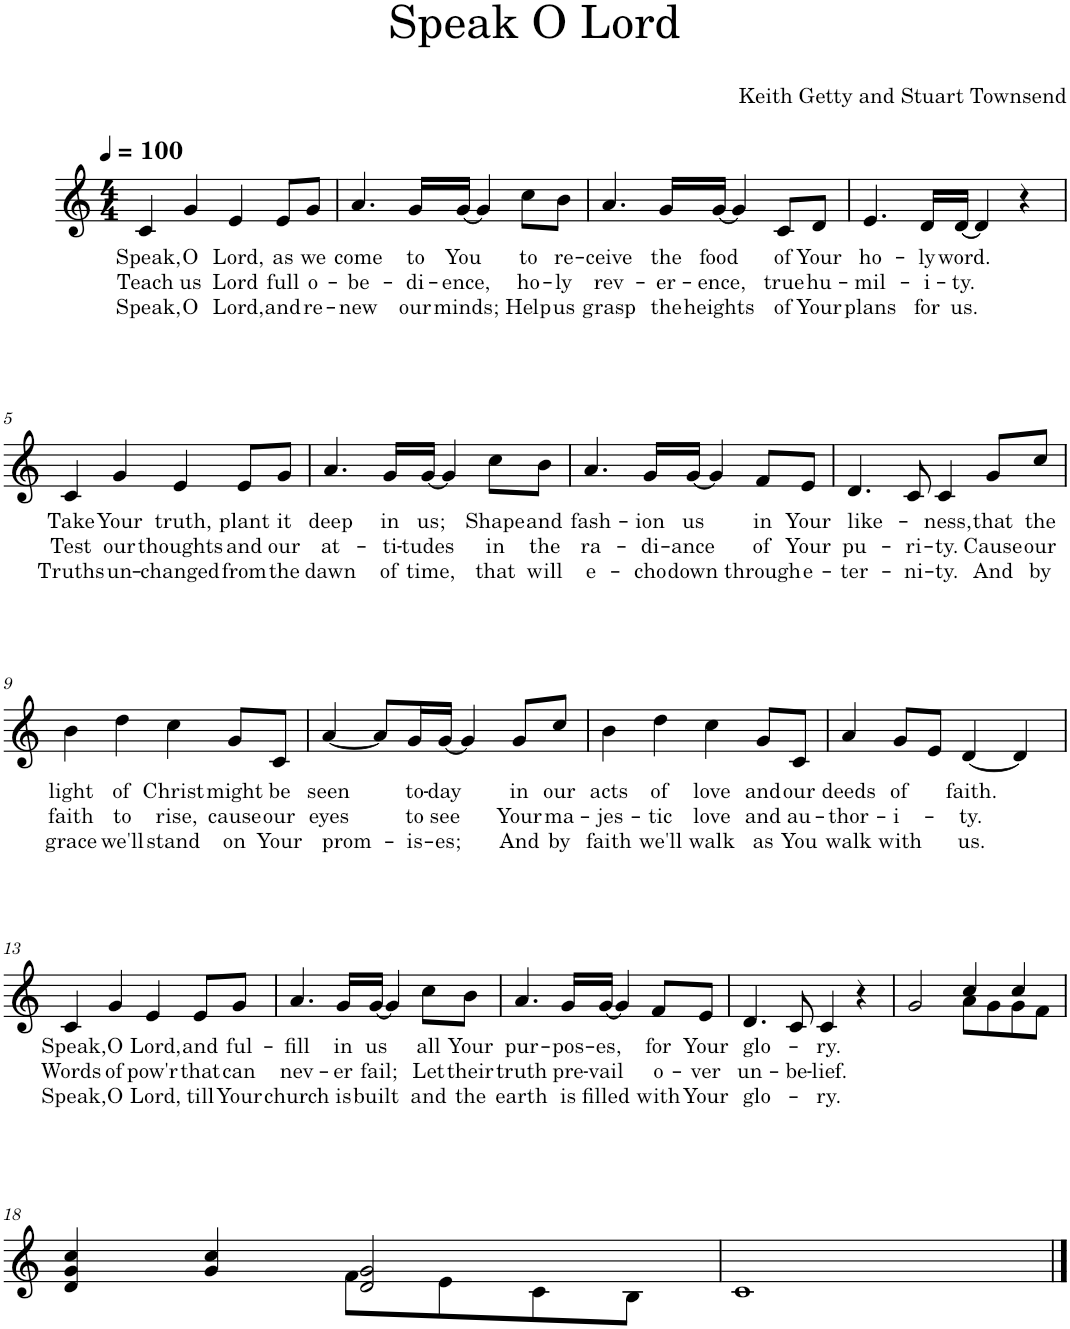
**kern	**text	**text	**text
*part1	*part1	*part1	*part1
*staff1	*staff1	*staff1	*staff1
*I"Piano	*	*	*
*I'Pno.	*	*	*
*clefG2	*	*	*
*k[]	*	*	*
*M4/4	*	*	*
*MM100	*	*	*
=1	=1	=1	=1
!	!LO:LY:b	!LO:LY:b	!LO:LY:b
4c/	Speak,	Teach	Speak,
!	!LO:LY:b	!LO:LY:b	!LO:LY:b
4g/	O	us	O
!	!LO:LY:b	!LO:LY:b	!LO:LY:b
4e/	Lord,	Lord	Lord,
!	!LO:LY:b	!LO:LY:b	!LO:LY:b
8e/L	as	full	and
!	!LO:LY:b	!LO:LY:b	!LO:LY:b
8g/J	we	o-	re-
=2	=2	=2	=2
!	!LO:LY:b	!LO:LY:b	!LO:LY:b
4.a/	come	-be-	-new
!	!LO:LY:b	!LO:LY:b	!LO:LY:b
16g/LL	to	-di-	our
!	!LO:LY:b	!LO:LY:b	!LO:LY:b
[16g/JJ	You	-ence,	minds;
4g/]	.	.	.
!	!LO:LY:b	!LO:LY:b	!LO:LY:b
8cc\L	to	ho-	Help
!	!LO:LY:b	!LO:LY:b	!LO:LY:b
8b\J	re-	-ly	us
=3	=3	=3	=3
!	!LO:LY:b	!LO:LY:b	!LO:LY:b
4.a/	-ceive	rev-	grasp
!	!LO:LY:b	!LO:LY:b	!LO:LY:b
16g/LL	the	-er-	the
!	!LO:LY:b	!LO:LY:b	!LO:LY:b
[16g/JJ	food	-ence,	heights
4g/]	.	.	.
!	!LO:LY:b	!LO:LY:b	!LO:LY:b
8c/L	of	true	of
!	!LO:LY:b	!LO:LY:b	!LO:LY:b
8d/J	Your	hu-	Your
=4	=4	=4	=4
!	!LO:LY:b	!LO:LY:b	!LO:LY:b
4.e/	ho-	-mil-	plans
!	!LO:LY:b	!LO:LY:b	!LO:LY:b
16d/LL	-ly	-i-	for
!	!LO:LY:b	!LO:LY:b	!LO:LY:b
[16d/JJ	word.	-ty.	us.
4d/]	.	.	.
4r	.	.	.
!!LO:LB:g=z
=5	=5	=5	=5
!	!LO:LY:b	!LO:LY:b	!LO:LY:b
4c/	Take	Test	Truths
!	!LO:LY:b	!LO:LY:b	!LO:LY:b
4g/	Your	our	un-
!	!LO:LY:b	!LO:LY:b	!LO:LY:b
4e/	truth,	thoughts	-changed
!	!LO:LY:b	!LO:LY:b	!LO:LY:b
8e/L	plant	and	from
!	!LO:LY:b	!LO:LY:b	!LO:LY:b
8g/J	it	our	the
=6	=6	=6	=6
!	!LO:LY:b	!LO:LY:b	!LO:LY:b
4.a/	deep	at-	dawn
!	!LO:LY:b	!LO:LY:b	!LO:LY:b
16g/LL	in	-ti-	of
!	!LO:LY:b	!LO:LY:b	!LO:LY:b
[16g/JJ	us;	-tudes	time,
4g/]	.	.	.
!	!LO:LY:b	!LO:LY:b	!LO:LY:b
8cc\L	Shape	in	that
!	!LO:LY:b	!LO:LY:b	!LO:LY:b
8b\J	and	the	will
=7	=7	=7	=7
!	!LO:LY:b	!LO:LY:b	!LO:LY:b
4.a/	fash-	ra-	e-
!	!LO:LY:b	!LO:LY:b	!LO:LY:b
16g/LL	-ion	-di-	-cho
!	!LO:LY:b	!LO:LY:b	!LO:LY:b
[16g/JJ	us	-ance	down
4g/]	.	.	.
!	!LO:LY:b	!LO:LY:b	!LO:LY:b
8f/L	in	of	through
!	!LO:LY:b	!LO:LY:b	!LO:LY:b
8e/J	Your	Your	e-
=8	=8	=8	=8
!	!LO:LY:b	!LO:LY:b	!LO:LY:b
4.d/	like-	pu-	-ter-
!	!	!LO:LY:b	!LO:LY:b
8c/	.	-ri-	-ni-
!	!LO:LY:b	!LO:LY:b	!LO:LY:b
4c/	-ness,	-ty.	-ty.
!	!LO:LY:b	!LO:LY:b	!LO:LY:b
8g/L	that	Cause	And
!	!LO:LY:b	!LO:LY:b	!LO:LY:b
8cc/J	the	our	by
!!LO:LB:g=z
=9	=9	=9	=9
!	!LO:LY:b	!LO:LY:b	!LO:LY:b
4b\	light	faith	grace
!	!LO:LY:b	!LO:LY:b	!LO:LY:b
4dd\	of	to	we'll
!	!LO:LY:b	!LO:LY:b	!LO:LY:b
4cc\	Christ	rise,	stand
!	!LO:LY:b	!LO:LY:b	!LO:LY:b
8g/L	might	cause	on
!	!LO:LY:b	!LO:LY:b	!LO:LY:b
8c/J	be	our	Your
=10	=10	=10	=10
!	!LO:LY:b	!LO:LY:b	!LO:LY:b
[4a/	seen	eyes	prom-
8a/L]	.	.	.
!	!LO:LY:b	!LO:LY:b	!LO:LY:b
16g/L	to-	to	-is-
!	!LO:LY:b	!LO:LY:b	!LO:LY:b
[16g/JJ	-day	see	-es;
4g/]	.	.	.
!	!LO:LY:b	!LO:LY:b	!LO:LY:b
8g/L	in	Your	And
!	!LO:LY:b	!LO:LY:b	!LO:LY:b
8cc/J	our	ma-	by
=11	=11	=11	=11
!	!LO:LY:b	!LO:LY:b	!LO:LY:b
4b\	acts	-jes-	faith
!	!LO:LY:b	!LO:LY:b	!LO:LY:b
4dd\	of	-tic	we'll
!	!LO:LY:b	!LO:LY:b	!LO:LY:b
4cc\	love	love	walk
!	!LO:LY:b	!LO:LY:b	!LO:LY:b
8g/L	and	and	as
!	!LO:LY:b	!LO:LY:b	!LO:LY:b
8c/J	our	au-	You
=12	=12	=12	=12
!	!LO:LY:b	!LO:LY:b	!LO:LY:b
4a/	deeds	-thor-	walk
!	!LO:LY:b	!LO:LY:b	!LO:LY:b
8g/L	of	-i-	with
8e/J	.	.	.
!	!LO:LY:b	!LO:LY:b	!LO:LY:b
[4d/	faith.	-ty.	us.
4d/]	.	.	.
!!LO:LB:g=z
=13	=13	=13	=13
!	!LO:LY:b	!LO:LY:b	!LO:LY:b
4c/	Speak,	Words	Speak,
!	!LO:LY:b	!LO:LY:b	!LO:LY:b
4g/	O	of	O
!	!LO:LY:b	!LO:LY:b	!LO:LY:b
4e/	Lord,	pow'r	Lord,
!	!LO:LY:b	!LO:LY:b	!LO:LY:b
8e/L	and	that	till
!	!LO:LY:b	!LO:LY:b	!LO:LY:b
8g/J	ful-	can	Your
=14	=14	=14	=14
!	!LO:LY:b	!LO:LY:b	!LO:LY:b
4.a/	-fill	nev-	church
!	!LO:LY:b	!LO:LY:b	!LO:LY:b
16g/LL	in	-er	is
!	!LO:LY:b	!LO:LY:b	!LO:LY:b
[16g/JJ	us	fail;	built
4g/]	.	.	.
!	!LO:LY:b	!LO:LY:b	!LO:LY:b
8cc\L	all	Let	and
!	!LO:LY:b	!LO:LY:b	!LO:LY:b
8b\J	Your	their	the
=15	=15	=15	=15
!	!LO:LY:b	!LO:LY:b	!LO:LY:b
4.a/	pur-	truth	earth
!	!LO:LY:b	!LO:LY:b	!LO:LY:b
16g/LL	-pos-	pre-	is
!	!LO:LY:b	!LO:LY:b	!LO:LY:b
[16g/JJ	-es,	-vail	filled
4g/]	.	.	.
!	!LO:LY:b	!LO:LY:b	!LO:LY:b
8f/L	for	o-	with
!	!LO:LY:b	!LO:LY:b	!LO:LY:b
8e/J	Your	-ver	Your
=16	=16	=16	=16
!	!LO:LY:b	!LO:LY:b	!LO:LY:b
4.d/	glo-	un-	glo-
!	!	!LO:LY:b	!
8c/	.	-be-	.
!	!LO:LY:b	!LO:LY:b	!LO:LY:b
4c/	-ry.	-lief.	-ry.
4r	.	.	.
=17	=17	=17	=17
*^	*	*	*
2g/	2ryy	.	.	.
4cc/	8a\L	.	.	.
.	8g\	.	.	.
4cc/	8g\	.	.	.
.	8f\J	.	.	.
!!LO:LB:g=z	!!
=18	=18	=18	=18	=18
4d/ 4g/ 4cc/	2ryy	.	.	.
4g/ 4cc/	.	.	.	.
2d/ 2g/	8f\L	.	.	.
.	8e\	.	.	.
.	8c\	.	.	.
.	8B\J	.	.	.
*v	*v	*	*	*
=19	=19	=19	=19
1c	.	.	.
==	==	==	==
*-	*-	*-	*-
